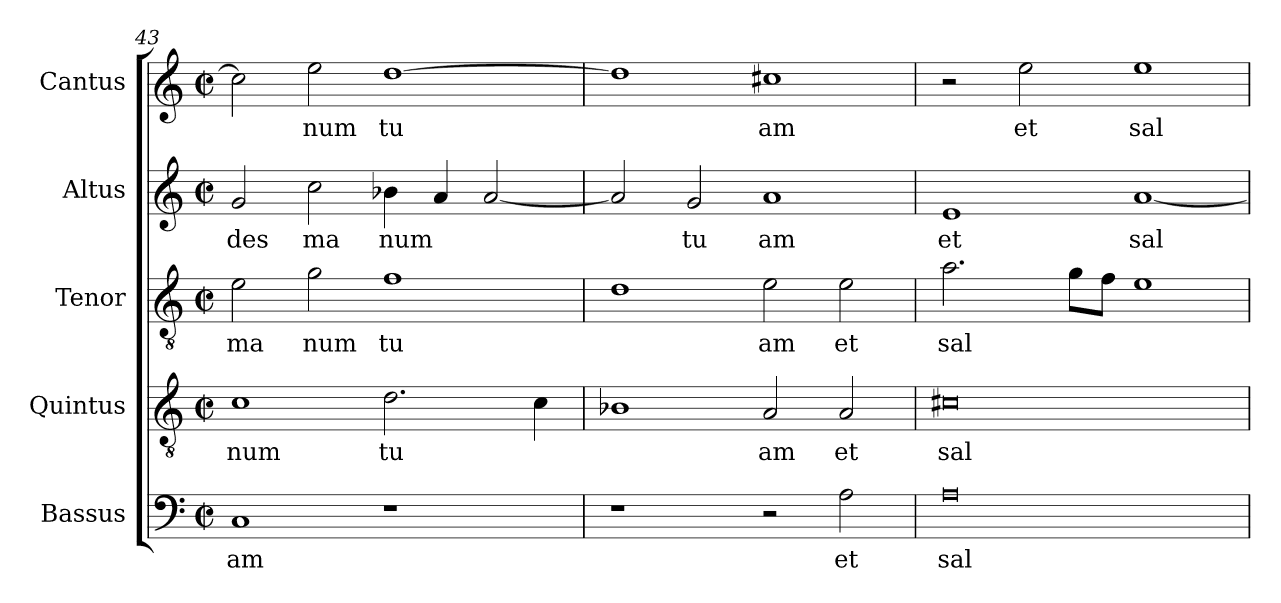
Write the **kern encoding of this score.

**kern	**text	**kern	**text	**kern	**text	**kern	**text	**kern	**text
*part5	*part5	*part4	*part4	*part3	*part3	*part2	*part2	*part1	*part1
*staff5	*staff5	*staff4	*staff4	*staff3	*staff3	*staff2	*staff2	*staff1	*staff1
*I"Bassus	*	*I"Quintus	*	*I"Tenor	*	*I"Altus	*	*I"Cantus	*
*clefF4	*	*clefGv2	*	*clefGv2	*	*clefG2	*	*clefG2	*
*k[]	*	*k[]	*	*k[]	*	*k[]	*	*k[]	*
*C:	*	*C:	*	*C:	*	*C:	*	*C:	*
*M2/2	*	*M2/2	*	*M2/2	*	*M2/2	*	*M2/2	*
*met(c|)	*	*met(c|)	*	*met(c|)	*	*met(c|)	*	*met(c|)	*
=43	=43	=43	=43	=43	=43	=43	=43	=43	=43
!	!LO:LY:b:cj	!	!LO:LY:b:cj	!	!LO:LY:b:cj	!	!LO:LY:b:cj	!	!LO:LY:b:cj
1C	am	1c	-num	2e\	ma	2g/	des	2cc\]	.
!	!	!	!	!	!LO:LY:b:cj	!	!LO:LY:b:cj	!	!LO:LY:b:cj
.	.	.	.	2g\	num	2cc\	ma	2ee\	num
!	!	!	!LO:LY:b:cj	!	!LO:LY:b:cj	!	!LO:LY:b:cj	!	!LO:LY:b:cj
1r	.	2.d\	tu-	1f	tu	4b-X\	num	[>1dd	tu
!	!	!	!	!	!	!	!LO:LY:b:cj	!	!
.	.	.	.	.	.	4a/	.	.	.
!	!	!	!	!	!	!	!LO:LY:b:cj	!	!
.	.	.	.	.	.	[<2a/	.	.	.
!	!	!	!LO:LY:b:cj	!	!	!	!	!	!
.	.	4c\	--	.	.	.	.	.	.
=44	=44	=44	=44	=44	=44	=44	=44	=44	=44
!	!	!	!LO:LY:b:cj	!	!LO:LY:b:cj	!	!LO:LY:b:cj	!	!LO:LY:b:cj
1r	.	1B-X	--	1d	.	2a/]	.	1dd]	.
!	!	!	!	!	!	!	!LO:LY:b:cj	!	!
.	.	.	.	.	.	2g/	tu	.	.
!	!	!	!LO:LY:b:cj	!	!LO:LY:b:cj	!	!LO:LY:b:cj	!	!LO:LY:b:cj
2r	.	2A/	-am	2e\	am	1a	am	1cc#X	am
!	!LO:LY:b:cj	!	!LO:LY:b:cj	!	!LO:LY:b:cj	!	!	!	!
2A\	et	2A/	et	2e\	et	.	.	.	.
=45	=45	=45	=45	=45	=45	=45	=45	=45	=45
!	!LO:LY:b:cj	!	!LO:LY:b:cj	!	!LO:LY:b:cj	!	!LO:LY:b:cj	!	!
0A	sal	0c#X	sal-	2.a\	sal	1e	et	2r	.
!	!	!	!	!	!	!	!	!	!LO:LY:b:cj
.	.	.	.	.	.	.	.	2ee\	et
!	!	!	!	!	!LO:LY:b:cj	!	!	!	!
.	.	.	.	8g\L	.	.	.	.	.
!	!	!	!	!	!LO:LY:b:cj	!	!	!	!
.	.	.	.	8f\J	.	.	.	.	.
!	!	!	!	!	!LO:LY:b:cj	!	!LO:LY:b:cj	!	!LO:LY:b:cj
.	.	.	.	1e	.	[>1a	sal	1ee	sal
=	=	=	=	=	=	=	=	=	=
*-	*-	*-	*-	*-	*-	*-	*-	*-	*-
